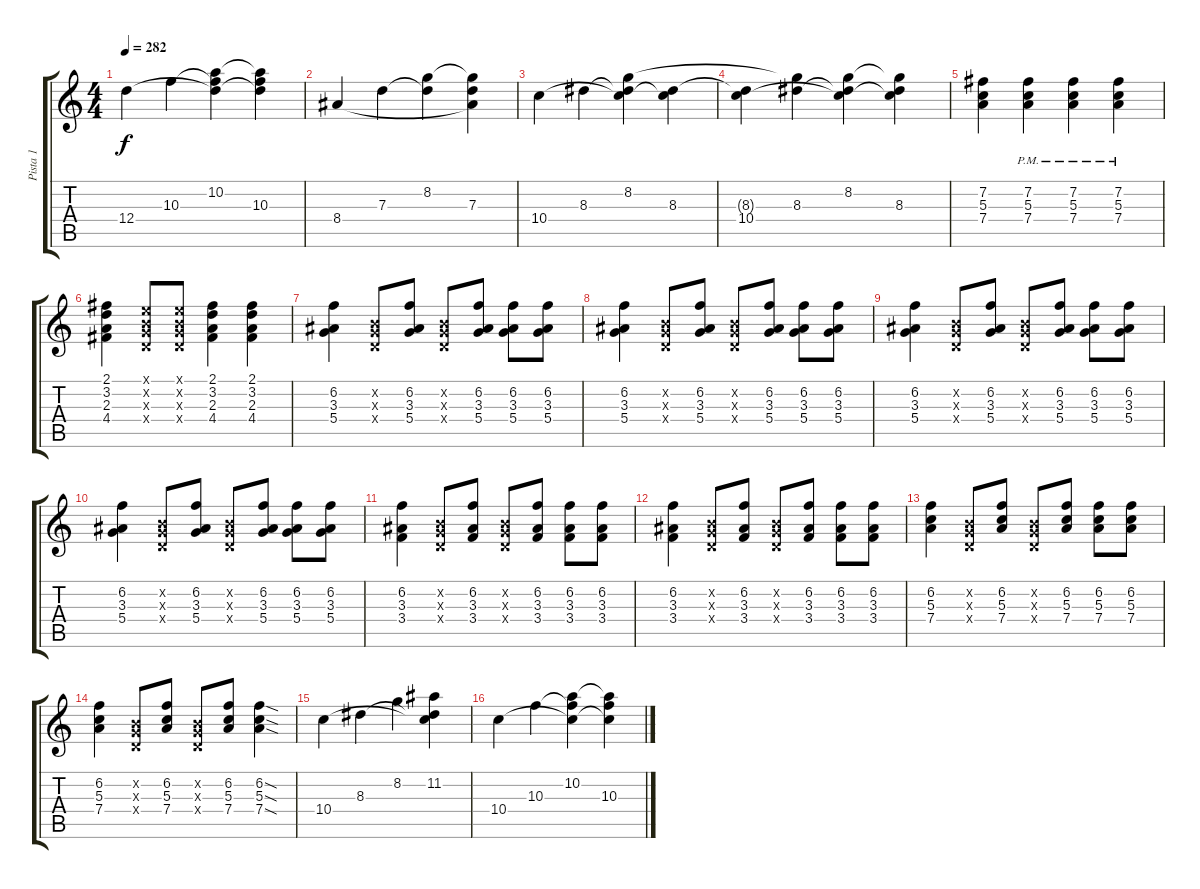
\track ("Pista 1" "Pista 1") {instrument distortionguitar}
\staff {score tabs}
\tuning (E4 B3 G3 D3 A2 E2) {hide}
\ts (4 4)
\tempo 282
\clef g2
\ks c
12.4.4{dy f} 10.3.4 (10.2 10.3{t} 12.4{t}).4 (10.2{t} 10.3 12.4{t}).4 |
8.4.4 7.3.4 (8.2 7.3{t}).4 (8.2{t} 7.3 8.4{t}).4 |
10.4.4 8.3.4 (8.2 8.3{t} 10.4{t}).4 (8.3 10.4{t}).4 |
(8.3{t} 10.4).4 (8.2{t} 8.3).4 (8.2 8.3{t} 10.4{t}).4 (8.2{t} 8.3 10.4{t}).4 |
(7.2 5.3 7.4).4 (7.2{pm} 5.3{pm} 7.4{pm}).4 (7.2{pm} 5.3{pm} 7.4{pm}).4 (7.2{pm} 5.3{pm} 7.4{pm}).4 |
(2.1 3.2 2.3 4.4).4 (0.1{x} 0.2{x} 0.3{x} 0.4{x}).8 (0.1{x} 0.2{x} 0.3{x} 0.4{x}).8 (2.1 3.2 2.3 4.4).4 (2.1 3.2 2.3 4.4).4 |
(6.2 3.3 5.4).4 (0.2{x} 0.3{x} 0.4{x}).8 (6.2 3.3 5.4).8 (0.2{x} 0.3{x} 0.4{x}).8 (6.2 3.3 5.4).8 (6.2 3.3 5.4).8 (6.2 3.3 5.4).8 |
(6.2 3.3 5.4).4 (0.2{x} 0.3{x} 0.4{x}).8 (6.2 3.3 5.4).8 (0.2{x} 0.3{x} 0.4{x}).8 (6.2 3.3 5.4).8 (6.2 3.3 5.4).8 (6.2 3.3 5.4).8 |
(6.2 3.3 5.4).4 (0.2{x} 0.3{x} 0.4{x}).8 (6.2 3.3 5.4).8 (0.2{x} 0.3{x} 0.4{x}).8 (6.2 3.3 5.4).8 (6.2 3.3 5.4).8 (6.2 3.3 5.4).8 |
(6.2 3.3 5.4).4 (0.2{x} 0.3{x} 0.4{x}).8 (6.2 3.3 5.4).8 (0.2{x} 0.3{x} 0.4{x}).8 (6.2 3.3 5.4).8 (6.2 3.3 5.4).8 (6.2 3.3 5.4).8 |
(6.2 3.3 3.4).4 (0.2{x} 0.3{x} 0.4{x}).8 (6.2 3.3 3.4).8 (0.2{x} 0.3{x} 0.4{x}).8 (6.2 3.3 3.4).8 (6.2 3.3 3.4).8 (6.2 3.3 3.4).8 |
(6.2 3.3 3.4).4 (0.2{x} 0.3{x} 0.4{x}).8 (6.2 3.3 3.4).8 (0.2{x} 0.3{x} 0.4{x}).8 (6.2 3.3 3.4).8 (6.2 3.3 3.4).8 (6.2 3.3 3.4).8 |
(6.2 5.3 7.4).4 (0.2{x} 0.3{x} 0.4{x}).8 (6.2 5.3 7.4).8 (0.2{x} 0.3{x} 0.4{x}).8 (6.2 5.3 7.4).8 (6.2 5.3 7.4).8 (6.2 5.3 7.4).8 |
(6.2 5.3 7.4).4 (0.2{x} 0.3{x} 0.4{x}).8 (6.2 5.3 7.4).8 (0.2{x} 0.3{x} 0.4{x}).8 (6.2 5.3 7.4).8 (6.2{sod} 5.3{sod} 7.4{sod}).4 |
10.4.4 8.3.4 8.2.4 (11.2 8.3{t} 10.4{t}).4 |
10.4.4 10.3.4 (10.2 10.3{t} 10.4{t}).4 (10.2{t} 10.3 10.4{t}).4
